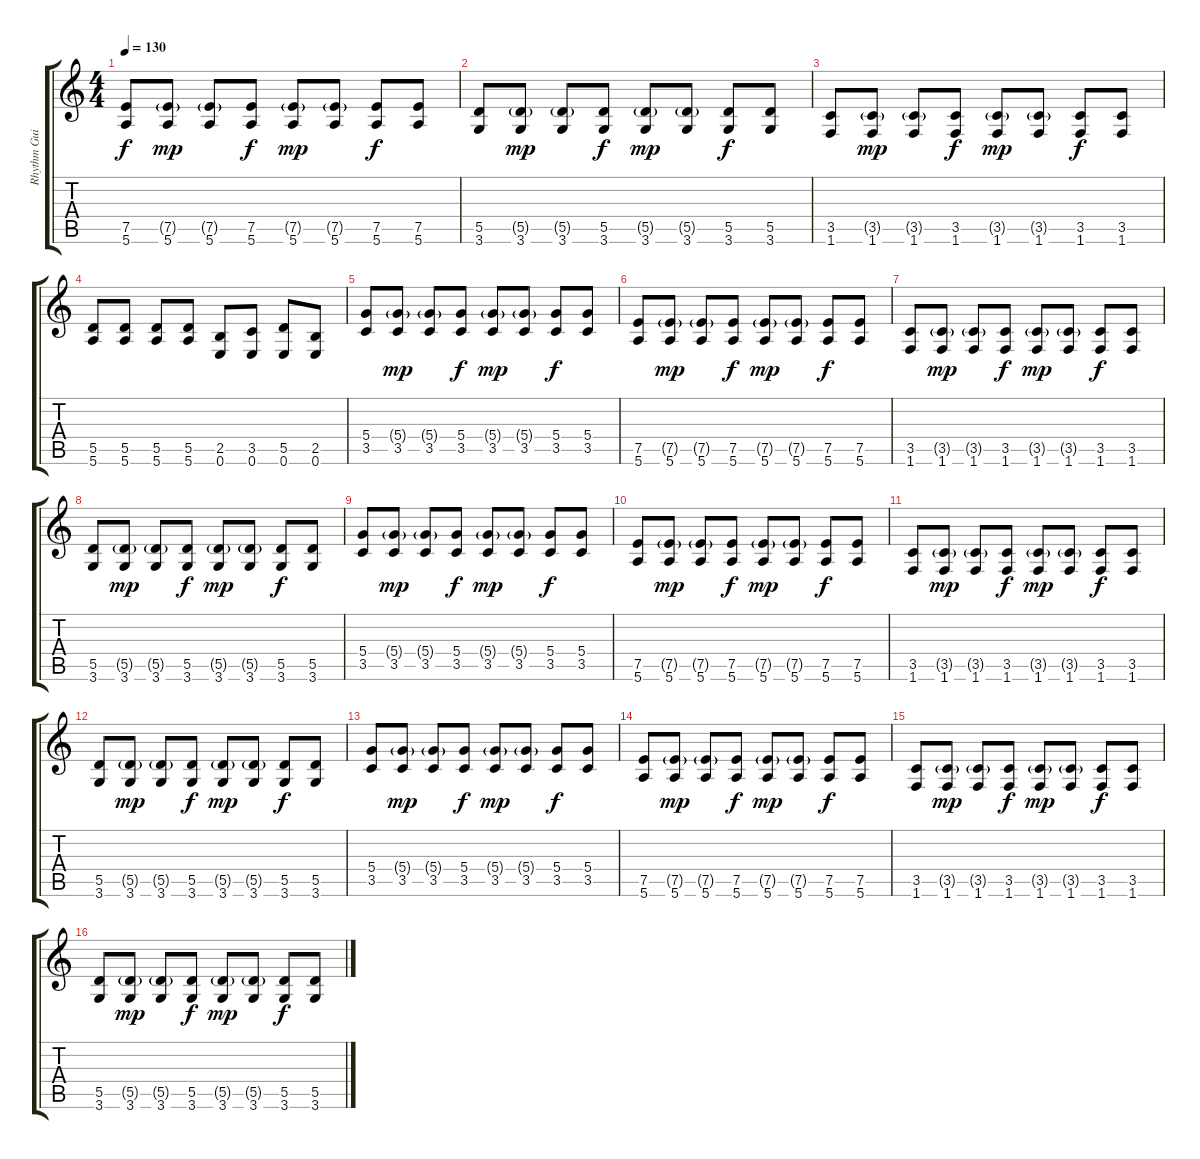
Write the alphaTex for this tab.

\track ("Rhythm Guitar" "Rhythm Gui") {instrument distortionguitar}
\staff {score tabs}
\tuning (E4 B3 G3 D3 A2 E2) {hide}
\ts (4 4)
\tempo 130
\clef g2
\ks c
(7.5 5.6).8{dy f} (7.5{g} 5.6).8{dy mp} (7.5{g} 5.6).8 (7.5 5.6).8{dy f} (7.5{g} 5.6).8{dy mp} (7.5{g} 5.6).8 (7.5 5.6).8{dy f} (7.5 5.6).8 |
(5.5 3.6).8 (5.5{g} 3.6).8{dy mp} (5.5{g} 3.6).8 (5.5 3.6).8{dy f} (5.5{g} 3.6).8{dy mp} (5.5{g} 3.6).8 (5.5 3.6).8{dy f} (5.5 3.6).8 |
(3.5 1.6).8 (3.5{g} 1.6).8{dy mp} (3.5{g} 1.6).8 (3.5 1.6).8{dy f} (3.5{g} 1.6).8{dy mp} (3.5{g} 1.6).8 (3.5 1.6).8{dy f} (3.5 1.6).8 |
(5.5 5.6).8 (5.5 5.6).8 (5.5 5.6).8 (5.5 5.6).8 (2.5 0.6).8 (3.5 0.6).8 (5.5 0.6).8 (2.5 0.6).8 |
(5.4 3.5).8 (5.4{g} 3.5).8{dy mp} (5.4{g} 3.5).8 (5.4 3.5).8{dy f} (5.4{g} 3.5).8{dy mp} (5.4{g} 3.5).8 (5.4 3.5).8{dy f} (5.4 3.5).8 |
(7.5 5.6).8 (7.5{g} 5.6).8{dy mp} (7.5{g} 5.6).8 (7.5 5.6).8{dy f} (7.5{g} 5.6).8{dy mp} (7.5{g} 5.6).8 (7.5 5.6).8{dy f} (7.5 5.6).8 |
(3.5 1.6).8 (3.5{g} 1.6).8{dy mp} (3.5{g} 1.6).8 (3.5 1.6).8{dy f} (3.5{g} 1.6).8{dy mp} (3.5{g} 1.6).8 (3.5 1.6).8{dy f} (3.5 1.6).8 |
(5.5 3.6).8 (5.5{g} 3.6).8{dy mp} (5.5{g} 3.6).8 (5.5 3.6).8{dy f} (5.5{g} 3.6).8{dy mp} (5.5{g} 3.6).8 (5.5 3.6).8{dy f} (5.5 3.6).8 |
(5.4 3.5).8 (5.4{g} 3.5).8{dy mp} (5.4{g} 3.5).8 (5.4 3.5).8{dy f} (5.4{g} 3.5).8{dy mp} (5.4{g} 3.5).8 (5.4 3.5).8{dy f} (5.4 3.5).8 |
(7.5 5.6).8 (7.5{g} 5.6).8{dy mp} (7.5{g} 5.6).8 (7.5 5.6).8{dy f} (7.5{g} 5.6).8{dy mp} (7.5{g} 5.6).8 (7.5 5.6).8{dy f} (7.5 5.6).8 |
(3.5 1.6).8 (3.5{g} 1.6).8{dy mp} (3.5{g} 1.6).8 (3.5 1.6).8{dy f} (3.5{g} 1.6).8{dy mp} (3.5{g} 1.6).8 (3.5 1.6).8{dy f} (3.5 1.6).8 |
(5.5 3.6).8 (5.5{g} 3.6).8{dy mp} (5.5{g} 3.6).8 (5.5 3.6).8{dy f} (5.5{g} 3.6).8{dy mp} (5.5{g} 3.6).8 (5.5 3.6).8{dy f} (5.5 3.6).8 |
(5.4 3.5).8 (5.4{g} 3.5).8{dy mp} (5.4{g} 3.5).8 (5.4 3.5).8{dy f} (5.4{g} 3.5).8{dy mp} (5.4{g} 3.5).8 (5.4 3.5).8{dy f} (5.4 3.5).8 |
(7.5 5.6).8 (7.5{g} 5.6).8{dy mp} (7.5{g} 5.6).8 (7.5 5.6).8{dy f} (7.5{g} 5.6).8{dy mp} (7.5{g} 5.6).8 (7.5 5.6).8{dy f} (7.5 5.6).8 |
(3.5 1.6).8 (3.5{g} 1.6).8{dy mp} (3.5{g} 1.6).8 (3.5 1.6).8{dy f} (3.5{g} 1.6).8{dy mp} (3.5{g} 1.6).8 (3.5 1.6).8{dy f} (3.5 1.6).8 |
(5.5 3.6).8 (5.5{g} 3.6).8{dy mp} (5.5{g} 3.6).8 (5.5 3.6).8{dy f} (5.5{g} 3.6).8{dy mp} (5.5{g} 3.6).8 (5.5 3.6).8{dy f} (5.5 3.6).8
